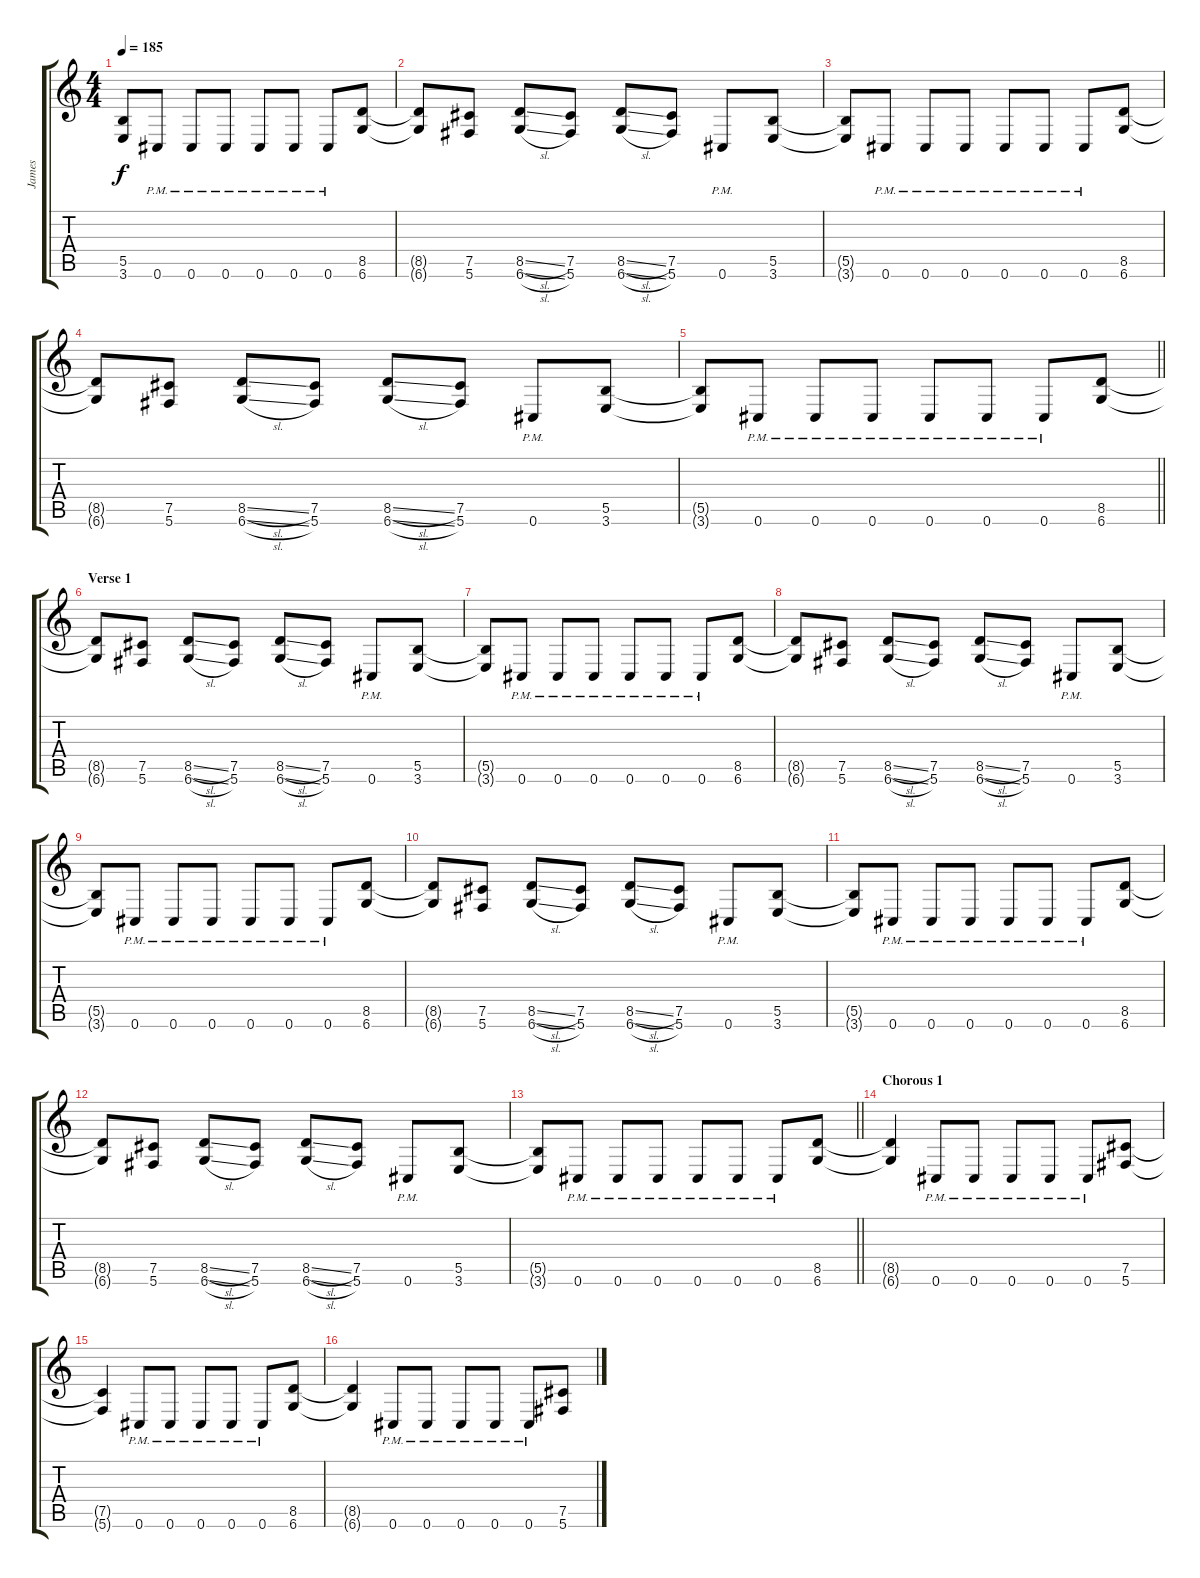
\track ("James" "James") {instrument distortionguitar}
\staff {score tabs}
\tuning (Db4 Ab3 E3 B2 Gb2 Db2) {hide}
\ts (4 4)
\tempo 185
\clef g2
\ks c
(5.5{t} 3.6{t}).8{dy f} 0.6{pm}.8 0.6{pm}.8 0.6{pm}.8 0.6{pm}.8 0.6{pm}.8 0.6{pm}.8 (8.5 6.6).8 |
(8.5{t} 6.6{t}).8 (7.5 5.6).8 (8.5{sl} 6.6{sl}).8 (7.5 5.6).8 (8.5{sl} 6.6{sl}).8 (7.5 5.6).8 0.6{pm}.8 (5.5 3.6).8 |
(5.5{t} 3.6{t}).8 0.6{pm}.8 0.6{pm}.8 0.6{pm}.8 0.6{pm}.8 0.6{pm}.8 0.6{pm}.8 (8.5 6.6).8 |
(8.5{t} 6.6{t}).8 (7.5 5.6).8 (8.5{sl} 6.6{sl}).8 (7.5 5.6).8 (8.5{sl} 6.6{sl}).8 (7.5 5.6).8 0.6{pm}.8 (5.5 3.6).8 |
\barLineRight lightlight
(5.5{t} 3.6{t}).8 0.6{pm}.8 0.6{pm}.8 0.6{pm}.8 0.6{pm}.8 0.6{pm}.8 0.6{pm}.8 (8.5 6.6).8 |
\section ("" "Verse 1")
(8.5{t} 6.6{t}).8 (7.5 5.6).8 (8.5{sl} 6.6{sl}).8 (7.5 5.6).8 (8.5{sl} 6.6{sl}).8 (7.5 5.6).8 0.6{pm}.8 (5.5 3.6).8 |
(5.5{t} 3.6{t}).8 0.6{pm}.8 0.6{pm}.8 0.6{pm}.8 0.6{pm}.8 0.6{pm}.8 0.6{pm}.8 (8.5 6.6).8 |
(8.5{t} 6.6{t}).8 (7.5 5.6).8 (8.5{sl} 6.6{sl}).8 (7.5 5.6).8 (8.5{sl} 6.6{sl}).8 (7.5 5.6).8 0.6{pm}.8 (5.5 3.6).8 |
(5.5{t} 3.6{t}).8 0.6{pm}.8 0.6{pm}.8 0.6{pm}.8 0.6{pm}.8 0.6{pm}.8 0.6{pm}.8 (8.5 6.6).8 |
(8.5{t} 6.6{t}).8 (7.5 5.6).8 (8.5{sl} 6.6{sl}).8 (7.5 5.6).8 (8.5{sl} 6.6{sl}).8 (7.5 5.6).8 0.6{pm}.8 (5.5 3.6).8 |
(5.5{t} 3.6{t}).8 0.6{pm}.8 0.6{pm}.8 0.6{pm}.8 0.6{pm}.8 0.6{pm}.8 0.6{pm}.8 (8.5 6.6).8 |
(8.5{t} 6.6{t}).8 (7.5 5.6).8 (8.5{sl} 6.6{sl}).8 (7.5 5.6).8 (8.5{sl} 6.6{sl}).8 (7.5 5.6).8 0.6{pm}.8 (5.5 3.6).8 |
\barLineRight lightlight
(5.5{t} 3.6{t}).8 0.6{pm}.8 0.6{pm}.8 0.6{pm}.8 0.6{pm}.8 0.6{pm}.8 0.6{pm}.8 (8.5 6.6).8 |
\section ("" "Chorous 1")
(8.5{t} 6.6{t}).4 0.6{pm}.8 0.6{pm}.8 0.6{pm}.8 0.6{pm}.8 0.6{pm}.8 (7.5 5.6).8 |
(7.5{t} 5.6{t}).4 0.6{pm}.8 0.6{pm}.8 0.6{pm}.8 0.6{pm}.8 0.6{pm}.8 (8.5 6.6).8 |
(8.5{t} 6.6{t}).4 0.6{pm}.8 0.6{pm}.8 0.6{pm}.8 0.6{pm}.8 0.6{pm}.8 (7.5 5.6).8
